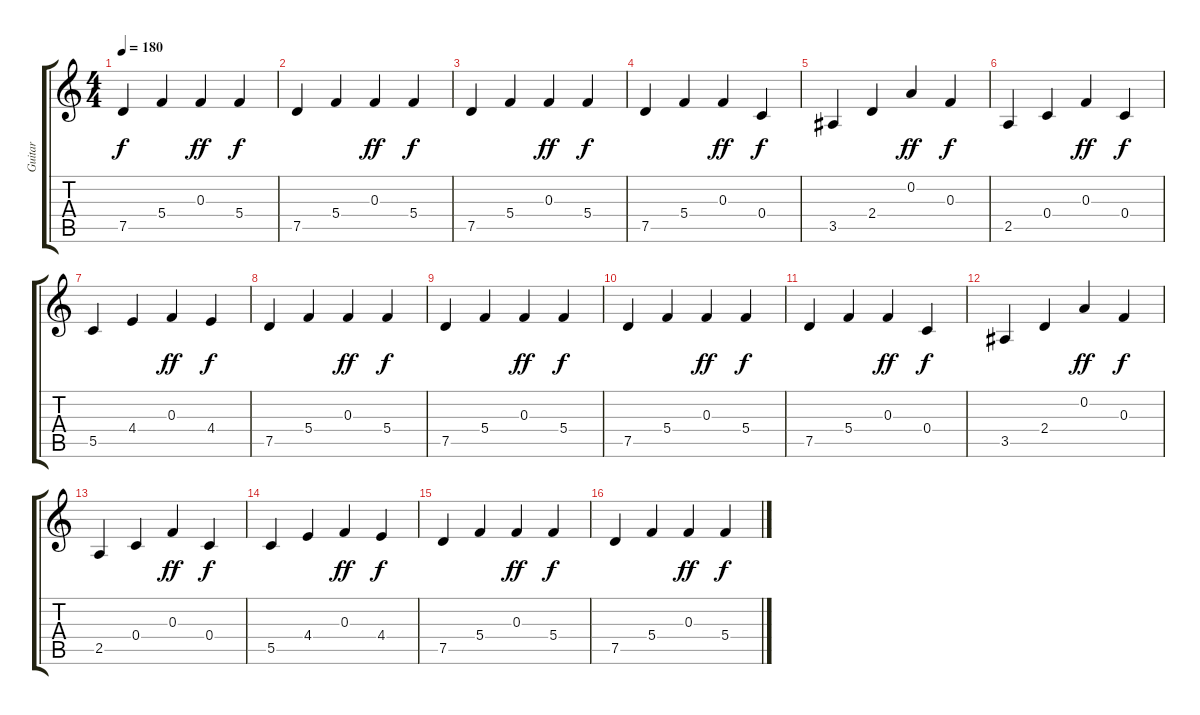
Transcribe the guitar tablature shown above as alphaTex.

\track ("Guitar" "Guitar") {instrument overdrivenguitar}
\staff {score tabs}
\tuning (D4 A3 F3 C3 G2 D2) {hide}
\ts (4 4)
\tempo 180
\clef g2
\ks c
7.5.4{dy f} 5.4.4 0.3.4{dy ff} 5.4.4{dy f} |
7.5.4 5.4.4 0.3.4{dy ff} 5.4.4{dy f} |
7.5.4 5.4.4 0.3.4{dy ff} 5.4.4{dy f} |
7.5.4 5.4.4 0.3.4{dy ff} 0.4.4{dy f} |
3.5.4{instrument electricguitarjazz} 2.4.4 0.2.4{dy ff} 0.3.4{dy f} |
2.5.4 0.4.4 0.3.4{dy ff} 0.4.4{dy f} |
5.5.4 4.4.4 0.3.4{dy ff} 4.4.4{dy f} |
7.5.4 5.4.4 0.3.4{dy ff} 5.4.4{dy f} |
7.5.4 5.4.4 0.3.4{dy ff} 5.4.4{dy f} |
7.5.4 5.4.4 0.3.4{dy ff} 5.4.4{dy f} |
7.5.4 5.4.4 0.3.4{dy ff} 0.4.4{dy f} |
3.5.4{instrument electricguitarjazz} 2.4.4 0.2.4{dy ff} 0.3.4{dy f} |
2.5.4 0.4.4 0.3.4{dy ff} 0.4.4{dy f} |
5.5.4 4.4.4 0.3.4{dy ff} 4.4.4{dy f} |
7.5.4 5.4.4 0.3.4{dy ff} 5.4.4{dy f} |
7.5.4 5.4.4 0.3.4{dy ff} 5.4.4{dy f}
